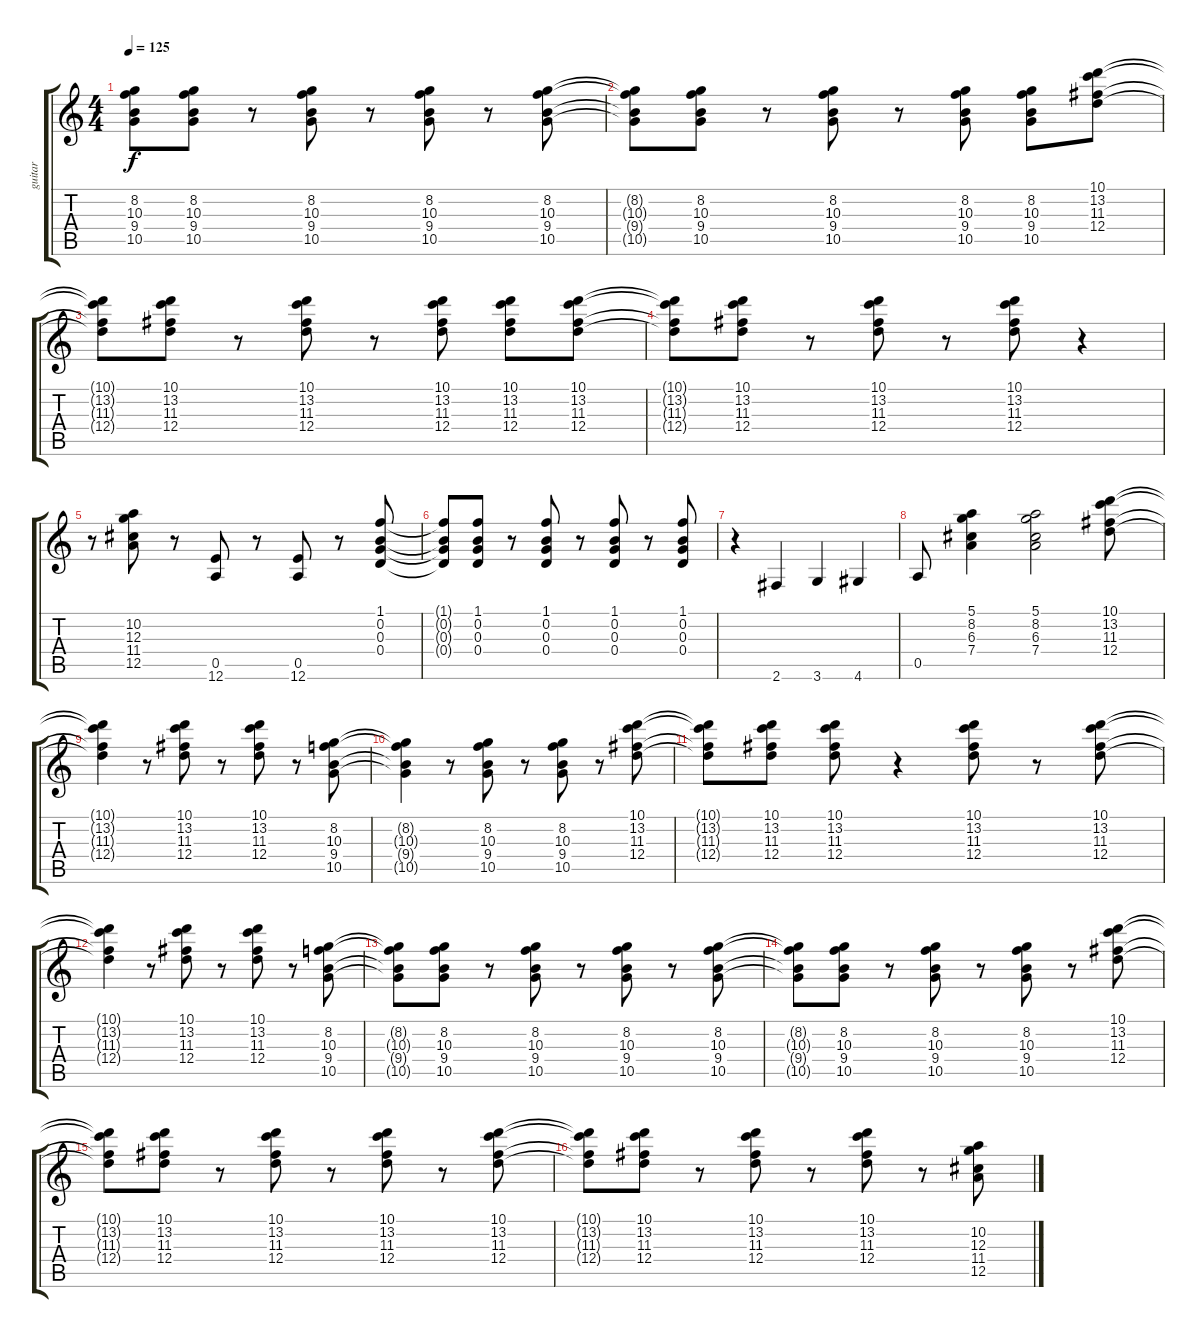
\track ("guitar" "guitar") {instrument electricguitarjazz}
\staff {score tabs}
\tuning (E4 B3 G3 D3 A2 E2) {hide}
\ts (4 4)
\tempo 125
\clef g2
\ks c
(8.2{t} 10.3{t} 9.4{t} 10.5{t}).8{dy f} (8.2 10.3 9.4 10.5).8 r.8 (8.2 10.3 9.4 10.5).8 r.8 (8.2 10.3 9.4 10.5).8 r.8 (8.2 10.3 9.4 10.5).8 |
(8.2{t} 10.3{t} 9.4{t} 10.5{t}).8 (8.2 10.3 9.4 10.5).8 r.8 (8.2 10.3 9.4 10.5).8 r.8 (8.2 10.3 9.4 10.5).8 (8.2 10.3 9.4 10.5).8 (10.1 13.2 11.3 12.4).8 |
(10.1{t} 13.2{t} 11.3{t} 12.4{t}).8 (10.1 13.2 11.3 12.4).8 r.8 (10.1 13.2 11.3 12.4).8 r.8 (10.1 13.2 11.3 12.4).8 (10.1 13.2 11.3 12.4).8 (10.1 13.2 11.3 12.4).8 |
(10.1{t} 13.2{t} 11.3{t} 12.4{t}).8 (10.1 13.2 11.3 12.4).8 r.8 (10.1 13.2 11.3 12.4).8 r.8 (10.1 13.2 11.3 12.4).8 r.4 |
r.8 (10.2 12.3 11.4 12.5).8 r.8 (0.5 12.6).8 r.8 (0.5 12.6).8 r.8 (1.1 0.2 0.3 0.4).8 |
(1.1{t} 0.2{t} 0.3{t} 0.4{t}).8 (1.1 0.2 0.3 0.4).8 r.8 (1.1 0.2 0.3 0.4).8 r.8 (1.1 0.2 0.3 0.4).8 r.8 (1.1 0.2 0.3 0.4).8 |
r.4 2.6.4 3.6.4 4.6.4 |
0.5.8 (5.1 8.2 6.3 7.4).4 (5.1 8.2 6.3 7.4).2 (10.1 13.2 11.3 12.4).8 |
(10.1{t} 13.2{t} 11.3{t} 12.4{t}).4 r.8 (10.1 13.2 11.3 12.4).8 r.8 (10.1 13.2 11.3 12.4).8 r.8 (8.2 10.3 9.4 10.5).8 |
(8.2{t} 10.3{t} 9.4{t} 10.5{t}).4 r.8 (8.2 10.3 9.4 10.5).8 r.8 (8.2 10.3 9.4 10.5).8 r.8 (10.1 13.2 11.3 12.4).8 |
(10.1{t} 13.2{t} 11.3{t} 12.4{t}).8 (10.1 13.2 11.3 12.4).8 (10.1 13.2 11.3 12.4).8 r.4 (10.1 13.2 11.3 12.4).8 r.8 (10.1 13.2 11.3 12.4).8 |
(10.1{t} 13.2{t} 11.3{t} 12.4{t}).4 r.8 (10.1 13.2 11.3 12.4).8 r.8 (10.1 13.2 11.3 12.4).8 r.8 (8.2 10.3 9.4 10.5).8 |
(8.2{t} 10.3{t} 9.4{t} 10.5{t}).8 (8.2 10.3 9.4 10.5).8 r.8 (8.2 10.3 9.4 10.5).8 r.8 (8.2 10.3 9.4 10.5).8 r.8 (8.2 10.3 9.4 10.5).8 |
(8.2{t} 10.3{t} 9.4{t} 10.5{t}).8 (8.2 10.3 9.4 10.5).8 r.8 (8.2 10.3 9.4 10.5).8 r.8 (8.2 10.3 9.4 10.5).8 r.8 (10.1 13.2 11.3 12.4).8 |
(10.1{t} 13.2{t} 11.3{t} 12.4{t}).8 (10.1 13.2 11.3 12.4).8 r.8 (10.1 13.2 11.3 12.4).8 r.8 (10.1 13.2 11.3 12.4).8 r.8 (10.1 13.2 11.3 12.4).8 |
(10.1{t} 13.2{t} 11.3{t} 12.4{t}).8 (10.1 13.2 11.3 12.4).8 r.8 (10.1 13.2 11.3 12.4).8 r.8 (10.1 13.2 11.3 12.4).8 r.8 (10.2 12.3 11.4 12.5).8
